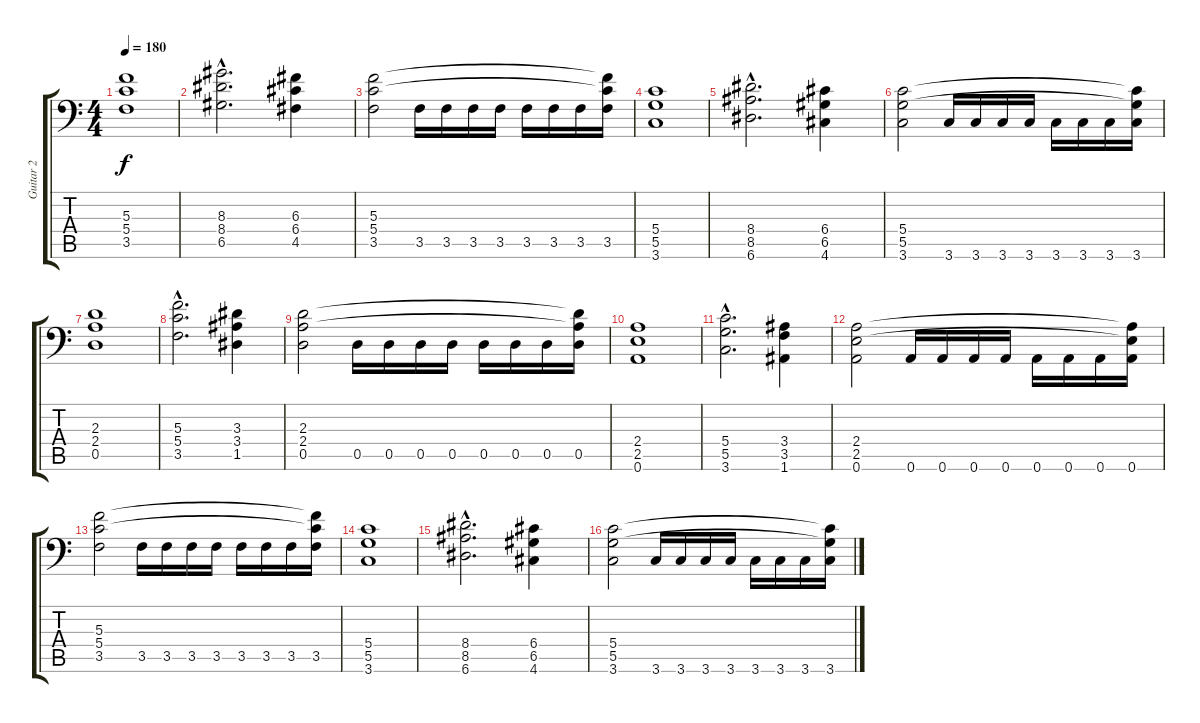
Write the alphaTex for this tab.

\track ("Guitar 2" "Guitar 2") {instrument distortionguitar}
\staff {score tabs}
\tuning (A3 E3 C3 G2 D2 A1) {hide}
\ts (4 4)
\tempo 180
\clef f4
\ks c
(5.3 5.4 3.5).1{dy f} |
(8.3{hac} 8.4{hac} 6.5{hac}).2{d} (6.3 6.4 4.5).4 |
(5.3 5.4 3.5).2 3.5.16 3.5.16 3.5.16 3.5.16 3.5.16 3.5.16 3.5.16 (5.3{t} 5.4{t} 3.5).16 |
(5.4 5.5 3.6).1 |
(8.4{hac} 8.5{hac} 6.6{hac}).2{d} (6.4 6.5 4.6).4 |
(5.4 5.5 3.6).2 3.6.16 3.6.16 3.6.16 3.6.16 3.6.16 3.6.16 3.6.16 (5.4{t} 5.5{t} 3.6).16 |
(2.3 2.4 0.5).1{volume 0} |
(5.3{hac} 5.4{hac} 3.5{hac}).2{d} (3.3 3.4 1.5).4 |
(2.3 2.4 0.5).2 0.5.16 0.5.16 0.5.16 0.5.16 0.5.16 0.5.16 0.5.16 (2.3{t} 2.4{t} 0.5).16 |
(2.4 2.5 0.6).1 |
(5.4{hac} 5.5{hac} 3.6{hac}).2{d} (3.4 3.5 1.6).4 |
(2.4 2.5 0.6).2 0.6.16 0.6.16 0.6.16 0.6.16 0.6.16 0.6.16 0.6.16 (2.4{t} 2.5{t} 0.6).16 |
(5.3 5.4 3.5).2 3.5.16 3.5.16 3.5.16 3.5.16 3.5.16 3.5.16 3.5.16 (5.3{t} 5.4{t} 3.5).16 |
(5.4 5.5 3.6).1 |
(8.4{hac} 8.5{hac} 6.6{hac}).2{d} (6.4 6.5 4.6).4 |
(5.4 5.5 3.6).2 3.6.16 3.6.16 3.6.16 3.6.16 3.6.16 3.6.16 3.6.16 (5.4{t} 5.5{t} 3.6).16
